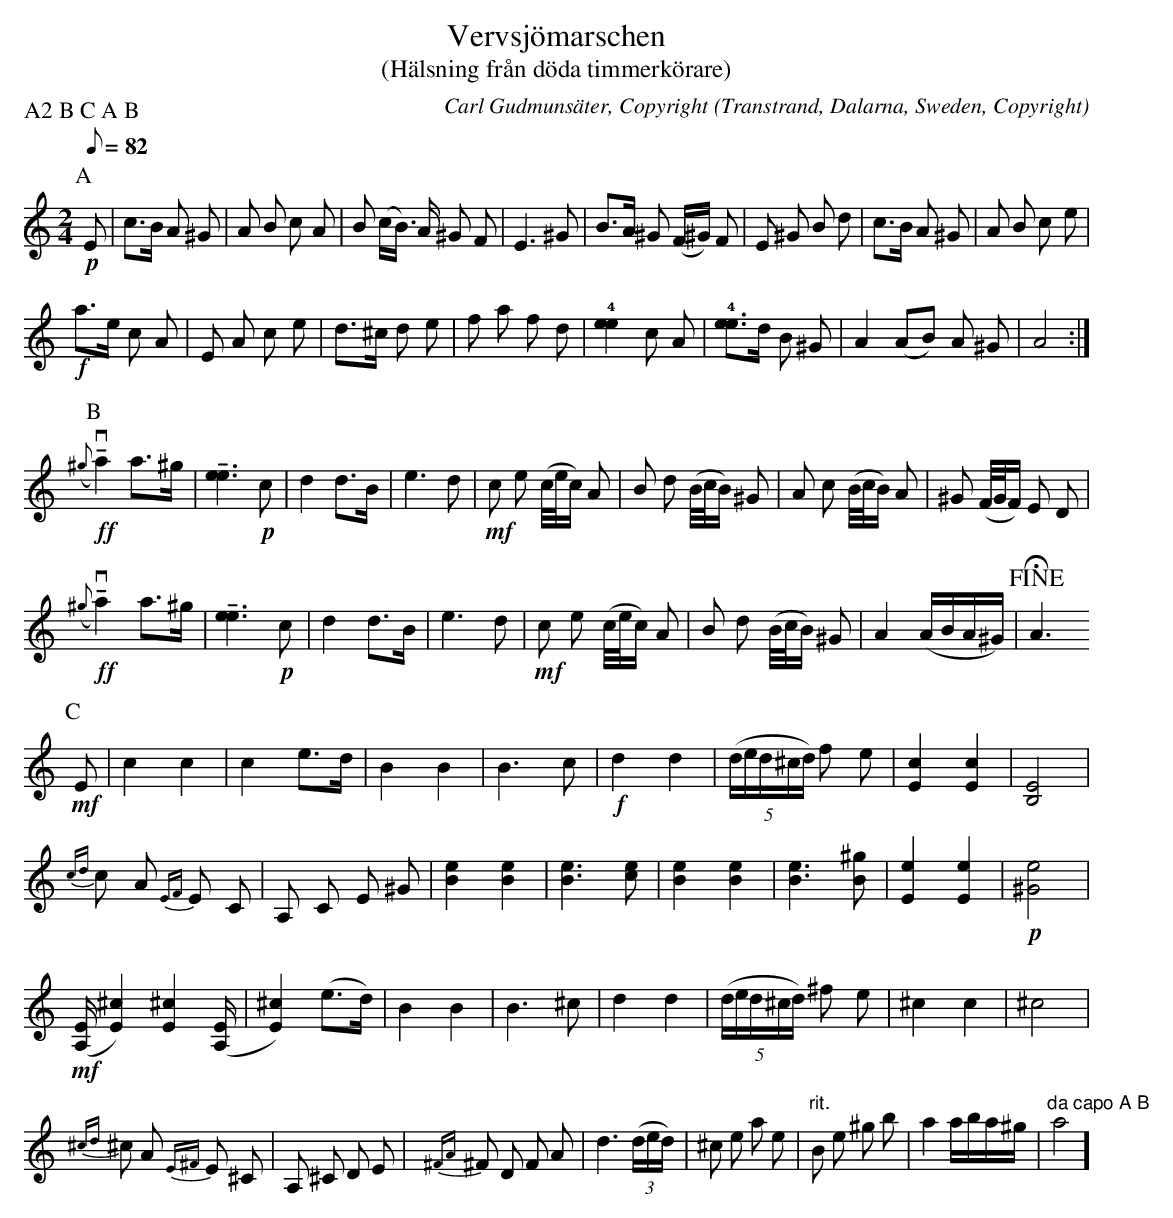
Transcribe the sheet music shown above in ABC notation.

X:1
T: Vervsjömarschen
T: (Hälsning från döda timmerkörare)
O: Transtrand, Dalarna, Sweden, Copyright
C: Carl Gudmunsäter, Copyright
P: A2 B C A B
M:2/4
L:1/8
K:C
Q:82 Andante
P:A
+p+ E|c>B A ^G|A B c A|  B (c/2B/2) > A ^G F | E3 ^G| B>A ^G (F/2^G/2) F | E ^G B d |c>B A ^G|A B c e|
+f+ a>e c A| E A c e| d>^c d e|f a f d| !4![e2e2] c A | !4![ee]>d B ^G|A2  (AB) A ^G |A4:|
P:B
+ff+ (v{^g}!tenuto!a2) a>^g| !tenuto![e3e3] +p+ c | d2 d>B | e3 d | +mf+ c e (c/4e/4c/2) A | B d (B/4c/4B/2) ^G | A c (B/4c/4B/2) A | ^G (F/4G/4F/2) E D |
+ff+ (v{^g}!tenuto!a2) a>^g| !tenuto![e3e3] +p+ c | d2 d>B | e3 d | +mf+ !rit.! c e (c/4e/4c/2) A | B d (B/4c/4B/2) ^G | A2 (A/2B/2A/2^G/2) | !fine! !fermata!A3
P:C
+mf+ E | c2 c2 | c2 e>d | B2 B2 | B3 c | +f+ d2 d2 | (5(d/2e/2d/2^c/2d/2) f e | [c2E2] [c2E2] | [B,4E4] |
{cd} c A {EF} E C | A, C E ^G | [e2B2] [e2B2] | [e3B3] [ec] | [e2B2] [e2B2] | [e3B3] [^gB] | !rit.! [e2E2] [e2E2] | +p+ [e4^G4] |
+mf+ ([E/2A,/2]  [E2^c2]) [E2^c2] ([E/2A,/2] | [E2^c2]) (e>d) | B2 B2 | B3 ^c | d2 d2 | (5(d/2e/2d/2^c/2d/2) ^f e | ^c2 c2 | ^c4 |
{^cd} ^c A {E^F} E ^C | A, ^C D E | {^FA} ^F D F A | d3 (3(d/2e/2d/2) | ^c e a e | "rit." B e ^g b | a2 a/2b/2a/2^g/2 | "da capo A B" a4]
